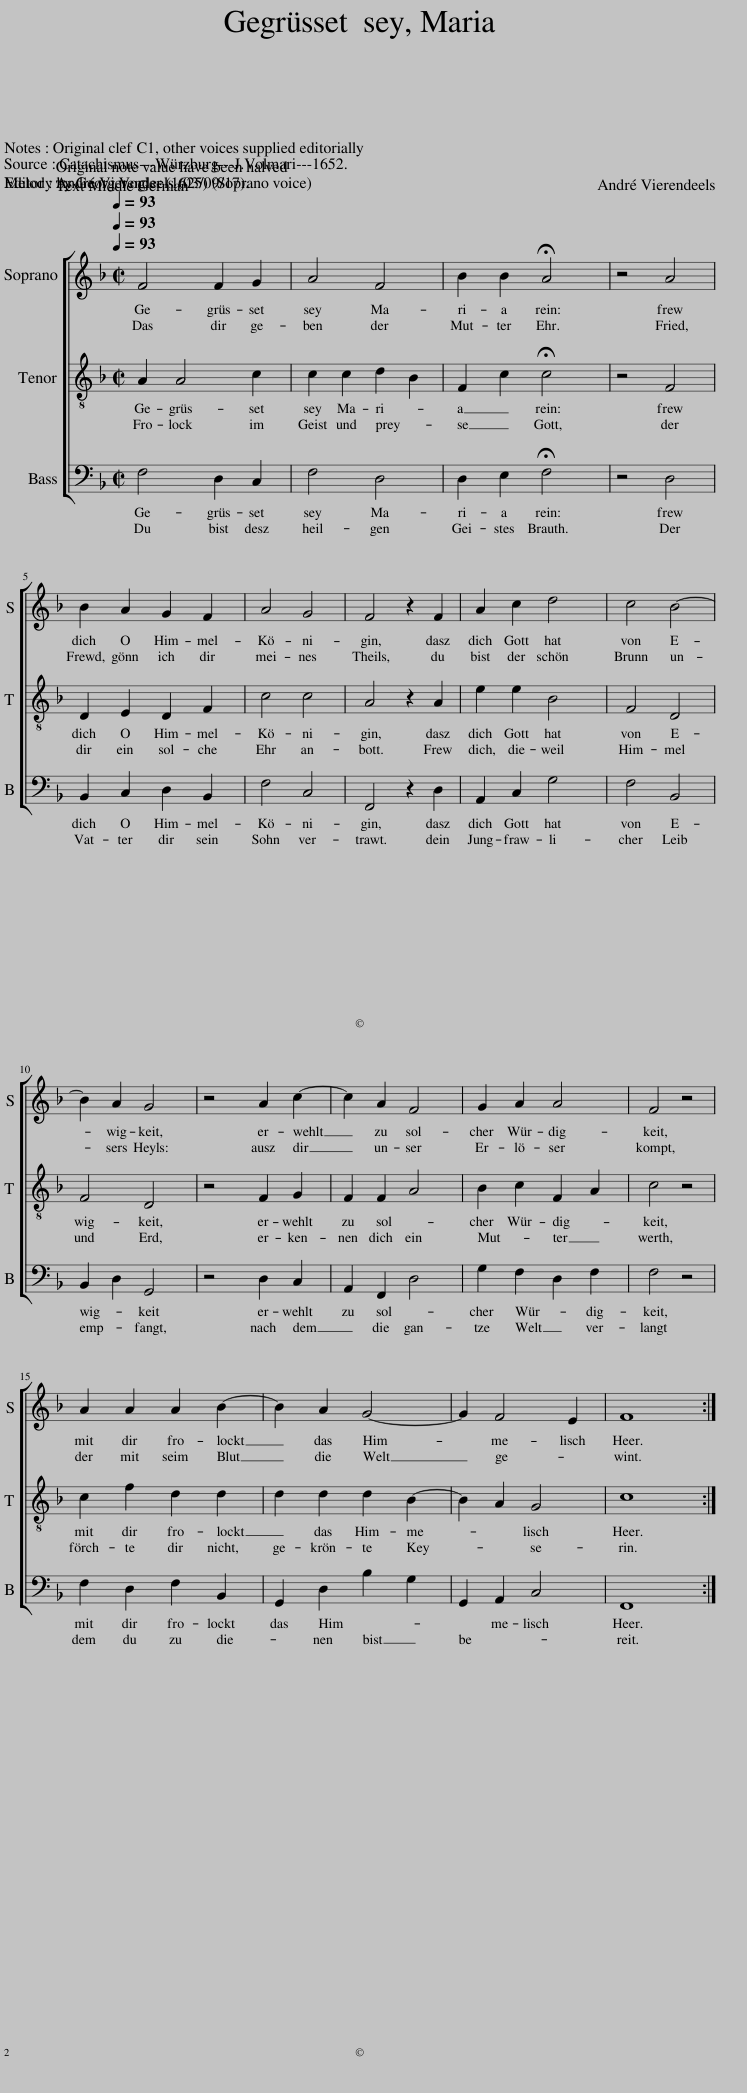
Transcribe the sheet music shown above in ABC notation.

X:1
%%score [ 1 2 3 ]
L:1/8
Q:1/4=93
M:2/2
I:linebreak $
K:F
V:1 treble
V:2 treble-8
V:3 bass
V:1
 F4 F2 G2 | A4 F4 | B2 B2 !fermata!A4 | z4 A4 |$ B2 A2 G2 F2 | %5
 A4 G4 | F4 z2 F2 | A2 c2 d4 | c4 B4- |$ B2 A2 G4 | %10
 z4 A2 c2- | c2 A2 F4 | G2 A2 A4 | F4 z4 |$ A2 A2 A2 B2- | %15
 B2 A2 G4- | G2 F4 E2 | F8 :| %18
V:2
 A2 A4 c2 | c2 c2 d2 B2 | F2 c2 !fermata!c4 | z4 F4 |$ D2 E2 D2 F2 | %5
 c4 c4 | A4 z2 A2 | e2 e2 B4 | F4 D4 |$ F4 D4 | %10
 z4 F2 G2 | F2 F2 A4 | B2 c2 F2 A2 | c4 z4 |$ c2 f2 d2 d2 | %15
 d2 d2 d2 B2- | B2 A2 G4 | c8 :| %18
V:3
 F,4 D,2 C,2 | F,4 D,4 | D,2 E,2 !fermata!F,4 | z4 D,4 |$ B,,2 C,2 D,2 B,,2 | %5
 F,4 C,4 | F,,4 z2 D,2 | A,,2 C,2 G,4 | F,4 B,,4 |$ B,,2 D,2 G,,4 | %10
 z4 D,2 C,2 | A,,2 F,,2 D,4 | G,2 F,2 D,2 F,2 | F,4 z4 |$ F,2 D,2 F,2 B,,2 | %15
 G,,2 D,2 B,2 G,2 | G,,2 A,,2 C,4 | F,,8 :| %18
